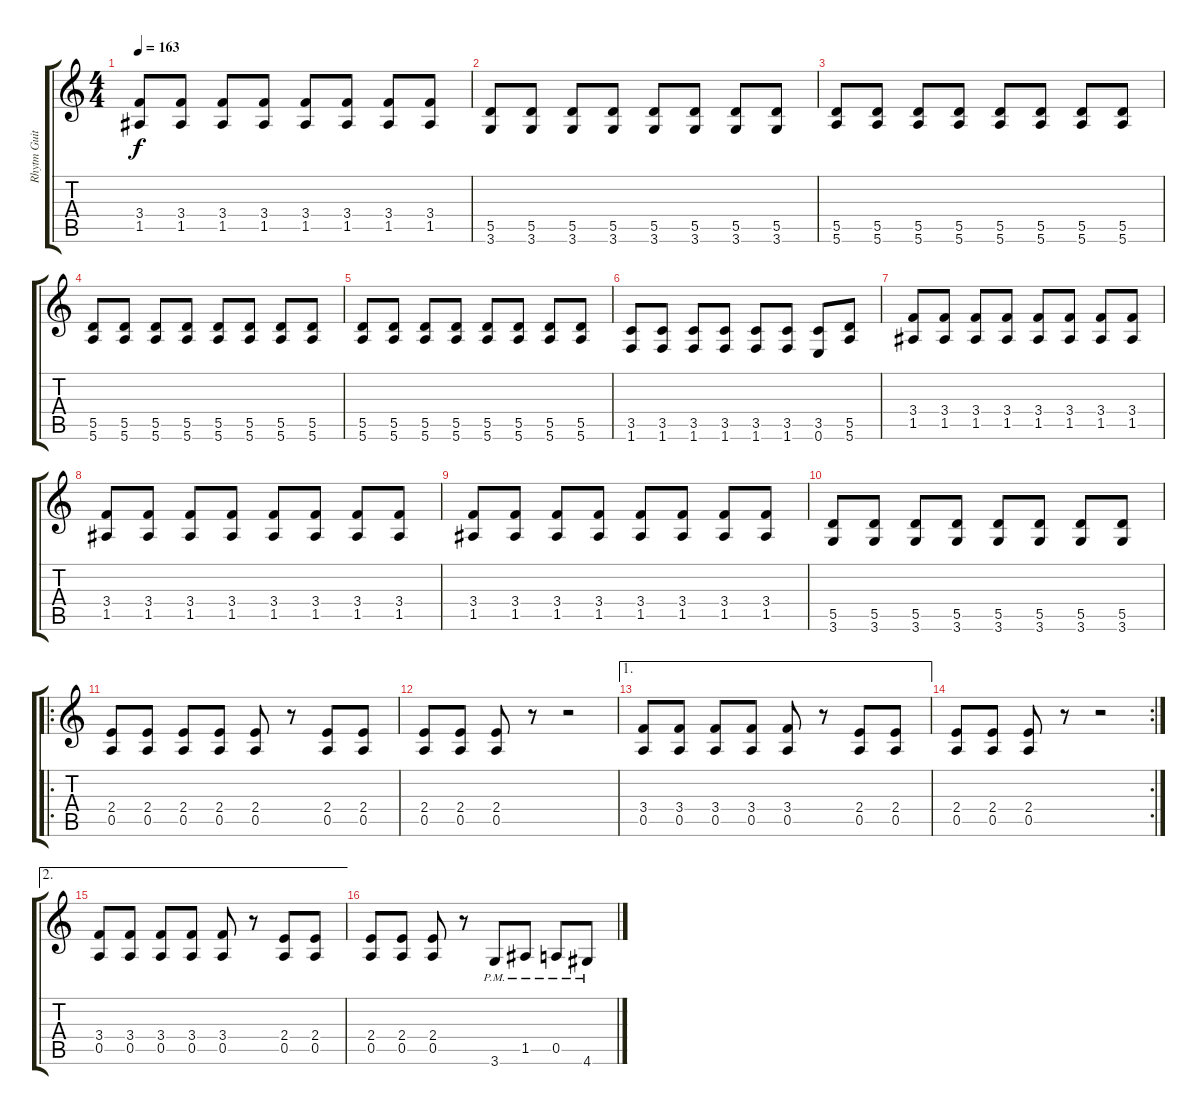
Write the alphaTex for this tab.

\track ("Rhytm Guitar" "Rhytm Guit") {instrument overdrivenguitar}
\staff {score tabs}
\tuning (E4 B3 G3 D3 A2 E2) {hide}
\ts (4 4)
\tempo 163
\clef g2
\ks c
(3.4 1.5).8{dy f} (3.4 1.5).8 (3.4 1.5).8 (3.4 1.5).8 (3.4 1.5).8 (3.4 1.5).8 (3.4 1.5).8 (3.4 1.5).8 |
(5.5 3.6).8 (5.5 3.6).8 (5.5 3.6).8 (5.5 3.6).8 (5.5 3.6).8 (5.5 3.6).8 (5.5 3.6).8 (5.5 3.6).8 |
(5.5 5.6).8 (5.5 5.6).8 (5.5 5.6).8 (5.5 5.6).8 (5.5 5.6).8 (5.5 5.6).8 (5.5 5.6).8 (5.5 5.6).8 |
(5.5 5.6).8 (5.5 5.6).8 (5.5 5.6).8 (5.5 5.6).8 (5.5 5.6).8 (5.5 5.6).8 (5.5 5.6).8 (5.5 5.6).8 |
(5.5 5.6).8 (5.5 5.6).8 (5.5 5.6).8 (5.5 5.6).8 (5.5 5.6).8 (5.5 5.6).8 (5.5 5.6).8 (5.5 5.6).8 |
(3.5 1.6).8 (3.5 1.6).8 (3.5 1.6).8 (3.5 1.6).8 (3.5 1.6).8 (3.5 1.6).8 (3.5 0.6).8 (5.5 5.6).8 |
(3.4 1.5).8 (3.4 1.5).8 (3.4 1.5).8 (3.4 1.5).8 (3.4 1.5).8 (3.4 1.5).8 (3.4 1.5).8 (3.4 1.5).8 |
(3.4 1.5).8 (3.4 1.5).8 (3.4 1.5).8 (3.4 1.5).8 (3.4 1.5).8 (3.4 1.5).8 (3.4 1.5).8 (3.4 1.5).8 |
(3.4 1.5).8 (3.4 1.5).8 (3.4 1.5).8 (3.4 1.5).8 (3.4 1.5).8 (3.4 1.5).8 (3.4 1.5).8 (3.4 1.5).8 |
(5.5 3.6).8 (5.5 3.6).8 (5.5 3.6).8 (5.5 3.6).8 (5.5 3.6).8 (5.5 3.6).8 (5.5 3.6).8 (5.5 3.6).8 |
\ro
(2.4 0.5).8 (2.4 0.5).8 (2.4 0.5).8 (2.4 0.5).8 (2.4 0.5).8 r.8 (2.4 0.5).8 (2.4 0.5).8 |
(2.4 0.5).8 (2.4 0.5).8 (2.4 0.5).8 r.8 r.2 |
\ae 1
(3.4 0.5).8 (3.4 0.5).8 (3.4 0.5).8 (3.4 0.5).8 (3.4 0.5).8 r.8 (2.4 0.5).8 (2.4 0.5).8 |
\rc 2
(2.4 0.5).8 (2.4 0.5).8 (2.4 0.5).8 r.8 r.2 |
\ae 2
(3.4 0.5).8 (3.4 0.5).8 (3.4 0.5).8 (3.4 0.5).8 (3.4 0.5).8 r.8 (2.4 0.5).8 (2.4 0.5).8 |
(2.4 0.5).8 (2.4 0.5).8 (2.4 0.5).8 r.8 3.6{pm}.8 1.5{pm}.8 0.5{pm}.8 4.6{pm}.8
